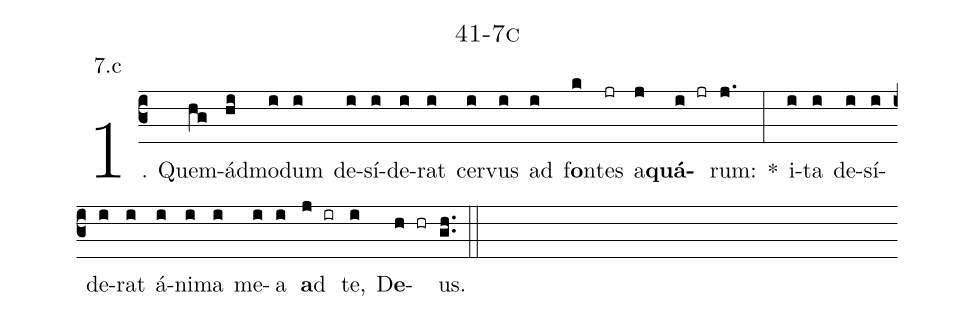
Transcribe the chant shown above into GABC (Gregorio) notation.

name: 41-7c;
annotation: 7.c;
%%
(c3)1. Quem(hg)ád(hi)mo(i)dum(i) de(i)sí(i)de(i)rat(i) cer(i)vus(i) ad(i) f<b>o</b>n(k)tes(jr) a(j)<b>quá</b>(i jr)rum:(j.) *(:) i(i)ta(i) de(i)sí(i)de(i)rat(i) á(i)ni(i)ma(i) me(i)a(i) <b>a</b>d(j ir) te,(i) D<b>e</b>(h hr)us.(gh..) (::)
